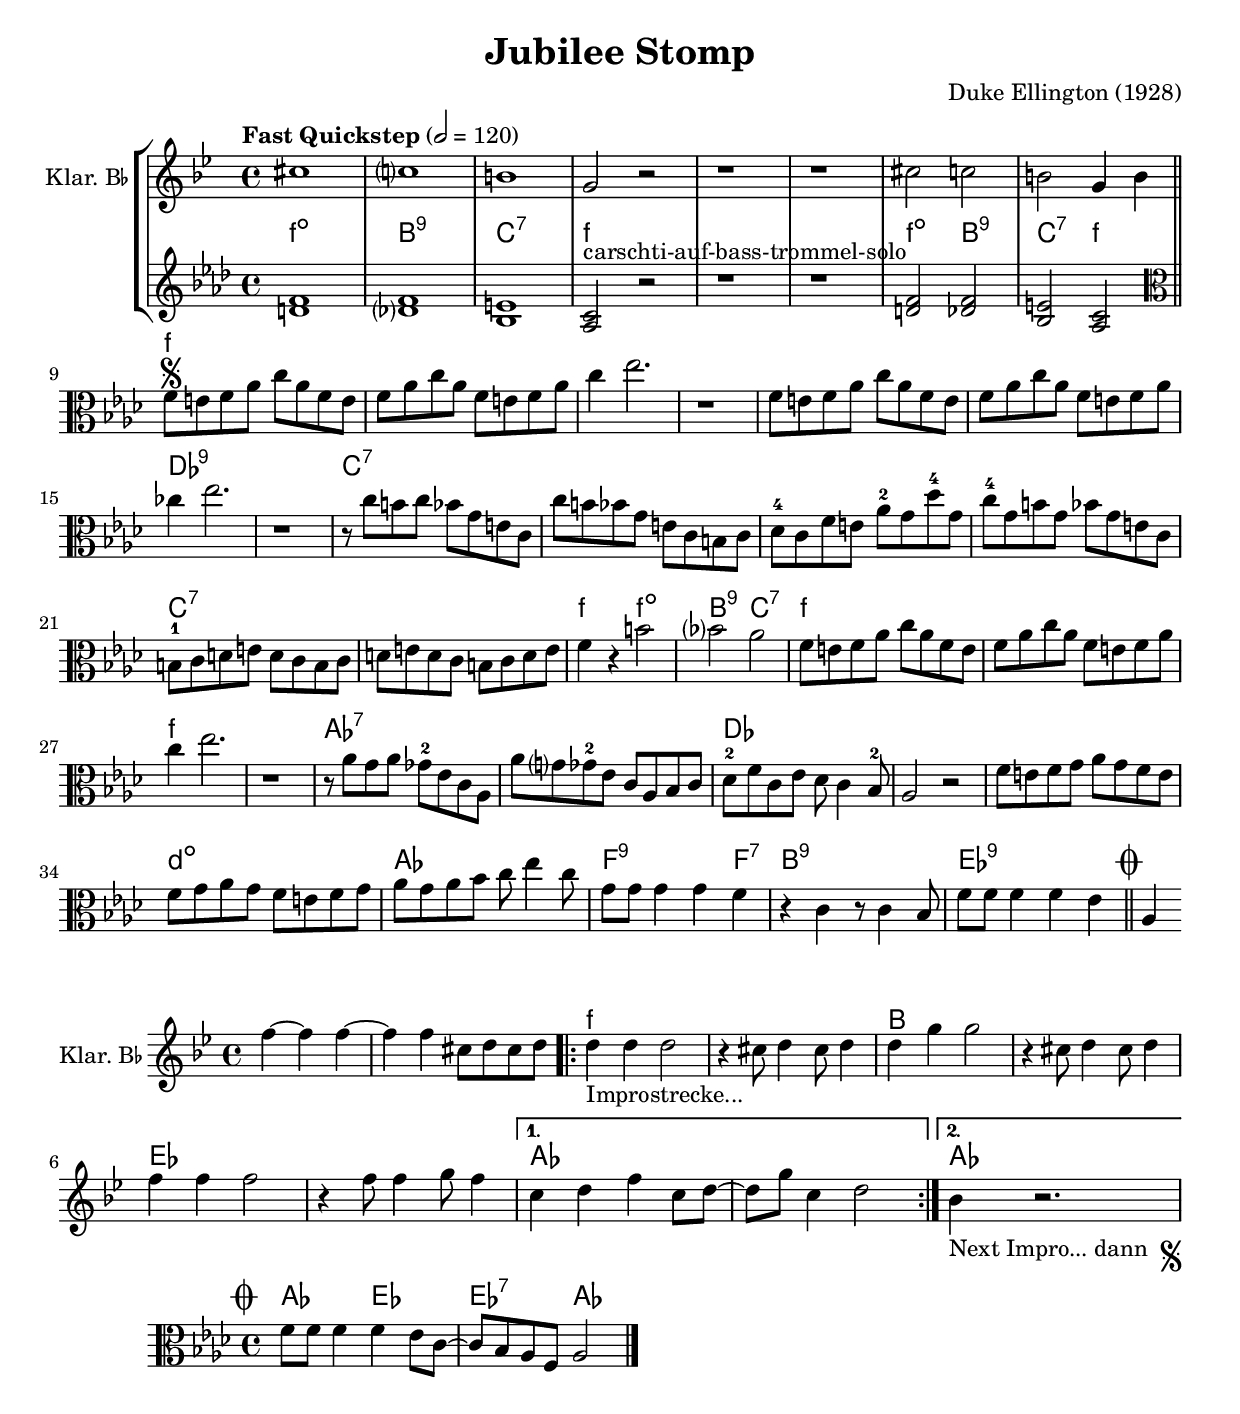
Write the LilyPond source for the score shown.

\version "2.18"

\header {
	title = "Jubilee Stomp"
	composer = "Duke Ellington (1928)"
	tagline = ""
}
\include "deutsch.ly"


#(set-accidental-style 'modern-cautionary)
\new StaffGroup <<
	\new Staff \with {
		instrumentName = \markup { "Klar." \concat{ B \teeny \raise #0.4 \flat } }
	} \transpose b c' {
		\clef violin
		\relative c'' {
			#(set-accidental-style 'modern-cautionary)
			\key f \minor
			h1 b a f2 r2 r1 r1
			h2 b a f4 a
		}
	}
	\new ChordNames {
		\chordmode {
			\germanChords
			\set chordNameLowercaseMinor = ##t
			\set chordChanges = ##t
			\set noChordSymbol = ""

			f1:dim b:9 c:7 f2:m r
			R1*2
			f2:dim b:9 c:7 f:m
			f1:m f:m f:m f:m f:m f:m
			des:9 des:9
			c:7 c:7 c:7 c:7 c:7 c:7
			f2:m
			f2:dim b:9 c:7
			f1:m f:m f:m f:m
			as:7 as:7
			des des des
			d:dim
			as
			f2.:9 f4:7
			b1:9
			es:9
		}
	}
	\new Staff {
		\tempo "Fast Quickstep" 2 = 120
		\key f \minor
		\clef violin
		\relative c' {
			#(set-accidental-style 'modern-cautionary)
			<d f>1 <des f> <b e> <as c>2
			^\markup {carschti-auf-bass-trommel-solo}
			r2 r1 r1
			<d f>2 <des f> <b e>
			<as c>2
			\bar "||"
			^\segno
			\clef alto
			f'8 e f as c as
			f e f as c as
			f e f as c4 es2. r1

			f,8 e f as c as
			f e f as c as
			f e f as ces4 es2. r1

			r8 c h c b g e c
			c' h b g e c h c

			des-4 c f e as-2 g des'-4 g,
			c-4 g h g b g e c

			h-1 c d e d c
			h c d e d c
			h c d e
			f4 r h2 b as

			f8 e f as c as
			f e f as c as
			f e f as c4 es2. r1

			r8 as, g as ges-2 es c as
			as' g ges-2 es c as b c
			des-2 f c es des c4 b8-2 as2 r

			f'8 e f g as g f
			e f g as g f
			e f g as g
			as b c es4 c8
			g g g4 g f
			r4 c r8 c4 b8
			f'8 f f4 f es
			\mark \markup { \musicglyph #"scripts.coda" }
			\bar "||"
			as,4
		}
	}
>>

\new StaffGroup <<
	\new ChordNames {
		\chordmode {
			\germanChords
			\set chordNameLowercaseMinor = ##t
			\set chordChanges = ##t
			\set noChordSymbol = ""

			\partial 2.
			r2.
			r1
			\repeat volta 2 {
				f1:m f:m
				b b
				es es
			}
			\alternative {
				{ as as }
				{ as }
			}
		}
	}
	\new Staff \with {
		instrumentName = \markup { "Klar." \concat{ B \teeny \raise #0.4 \flat } }
	} \transpose b c' {
		\clef violin
		\relative c'' {
			#(set-accidental-style 'modern-cautionary)
			\key f \minor
			\partial 2.
			es4 ~ es es~
			es es h8 c h c
			\repeat volta 2 {
				_\markup { "Improstrecke..." }
				c4 c c2
				r4 h8 c4 h8 c4
				c4 f f2

				r4 h,8 c4 h8 c4
				es4 es es2

				r4 es8 es4 f8 es4
			}
			\alternative {
				{ b4 c es b8 c8 ~ c f b,4 c2
			}
			{ as4 _\markup{"Next Impro... dann "\musicglyph #"scripts.segno"} r2. }
		}
	}
}
>>
\new StaffGroup <<
	\new ChordNames {
		\chordmode {
			\germanChords
			\set chordNameLowercaseMinor = ##t
			\set chordChanges = ##t
			\set noChordSymbol = ""

			as2
			es2
			es2:7
			as2

			\bar "|."
		}
	}
	\new Staff {
		\mark \markup { \musicglyph #"scripts.coda" }
		\clef alto
		\relative c' {
			\key f \minor
			f8 f f4 f es8 c ~ c b8 as f as2
			\bar "|."
		}
	}
>>

